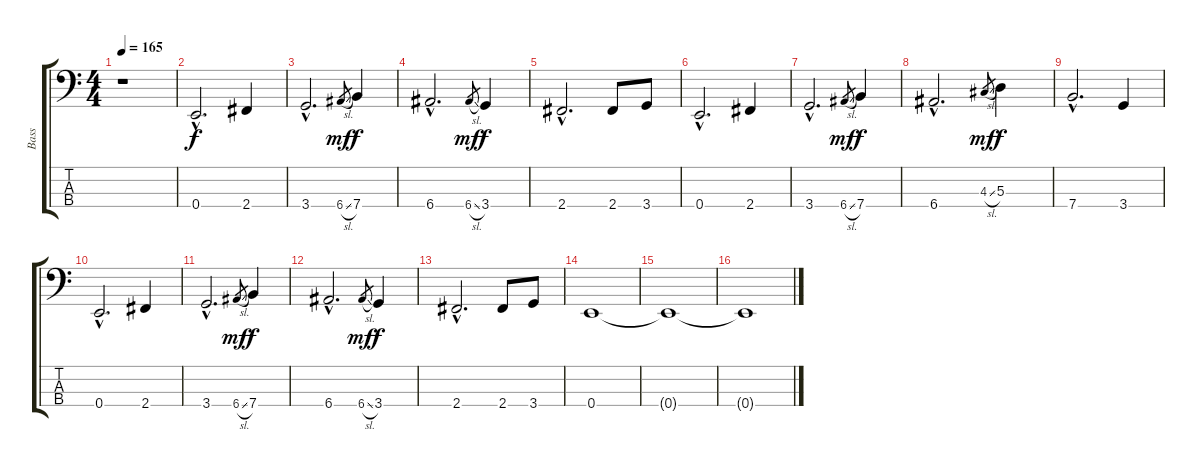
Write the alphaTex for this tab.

\track ("Bass" "Bass") {instrument electricbassfinger}
\staff {score tabs}
\tuning (G2 D2 A1 E1) {hide}
\ts (4 4)
\tempo 165
\clef f4
\ks c
r.1{dy f instrument electricbassfinger} |
0.4{hac}.2{d} 2.4.4 |
3.4{hac}.2{d} 6.4{sl}.8{gr dy mf} 7.4.4{dy f} |
6.4{hac}.2{d} 6.4{sl}.8{gr dy mf} 3.4.4{dy f} |
2.4{hac}.2{d} 2.4.8 3.4.8 |
0.4{hac}.2{d} 2.4.4 |
3.4{hac}.2{d} 6.4{sl}.8{gr dy mf} 7.4.4{dy f} |
6.4{hac}.2{d} 4.3{sl}.8{gr dy mf} 5.3.4{dy f} |
7.4{hac}.2{d} 3.4.4 |
0.4{hac}.2{d} 2.4.4 |
3.4{hac}.2{d} 6.4{sl}.8{gr dy mf} 7.4.4{dy f} |
6.4{hac}.2{d} 6.4{sl}.8{gr dy mf} 3.4.4{dy f} |
2.4{hac}.2{d} 2.4.8 3.4.8 |
0.4.1 |
0.4{t}.1 |
0.4{t}.1
